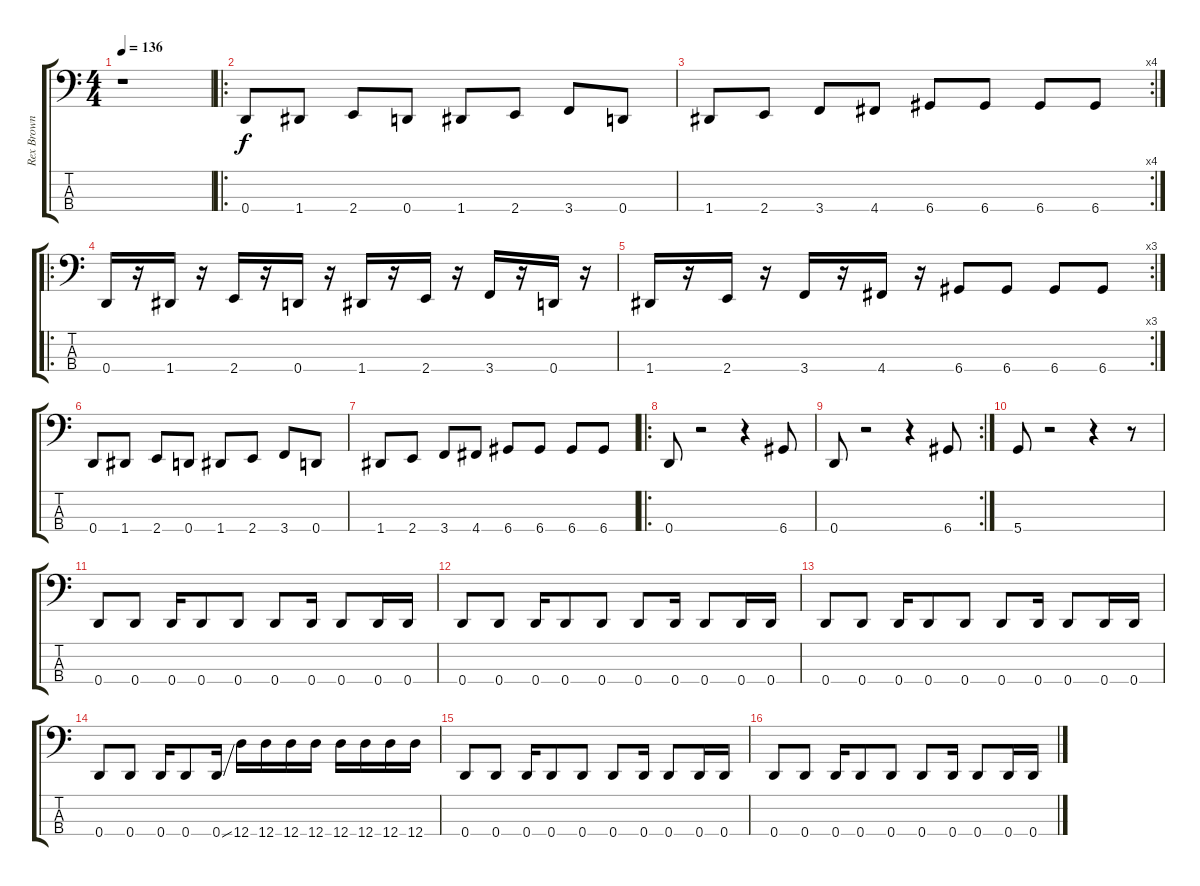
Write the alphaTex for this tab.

\track ("Rex Brown" "Rex Brown") {instrument electricbasspick}
\staff {score tabs}
\tuning (G2 D2 A1 D1) {hide}
\ts (4 4)
\tempo 136
\clef f4
\ks c
r.1{dy f instrument electricbasspick} |
\ro
0.4.8 1.4.8 2.4.8 0.4.8 1.4.8 2.4.8 3.4.8 0.4.8 |
\rc 4
1.4.8 2.4.8 3.4.8 4.4.8 6.4.8 6.4.8 6.4.8 6.4.8 |
\ro
0.4.16 r.16 1.4.16 r.16 2.4.16 r.16 0.4.16 r.16 1.4.16 r.16 2.4.16 r.16 3.4.16 r.16 0.4.16 r.16 |
\rc 3
1.4.16 r.16 2.4.16 r.16 3.4.16 r.16 4.4.16 r.16 6.4.8 6.4.8 6.4.8 6.4.8 |
0.4.8 1.4.8 2.4.8 0.4.8 1.4.8 2.4.8 3.4.8 0.4.8 |
1.4.8 2.4.8 3.4.8 4.4.8 6.4.8 6.4.8 6.4.8 6.4.8 |
\ro
0.4.8 r.2 r.4 6.4.8 |
\rc 2
0.4.8 r.2 r.4 6.4.8 |
5.4.8 r.2 r.4 r.8 |
0.4.8 0.4.8 0.4.16 0.4.8 0.4.8 0.4.8 0.4.16 0.4.8 0.4.16 0.4.16 |
0.4.8 0.4.8 0.4.16 0.4.8 0.4.8 0.4.8 0.4.16 0.4.8 0.4.16 0.4.16 |
0.4.8 0.4.8 0.4.16 0.4.8 0.4.8 0.4.8 0.4.16 0.4.8 0.4.16 0.4.16 |
0.4.8 0.4.8 0.4.16 0.4.8 0.4{ss}.16 12.4.16 12.4.16 12.4.16 12.4.16 12.4.16 12.4.16 12.4.16 12.4.16 |
0.4.8 0.4.8 0.4.16 0.4.8 0.4.8 0.4.8 0.4.16 0.4.8 0.4.16 0.4.16 |
0.4.8 0.4.8 0.4.16 0.4.8 0.4.8 0.4.8 0.4.16 0.4.8 0.4.16 0.4.16
